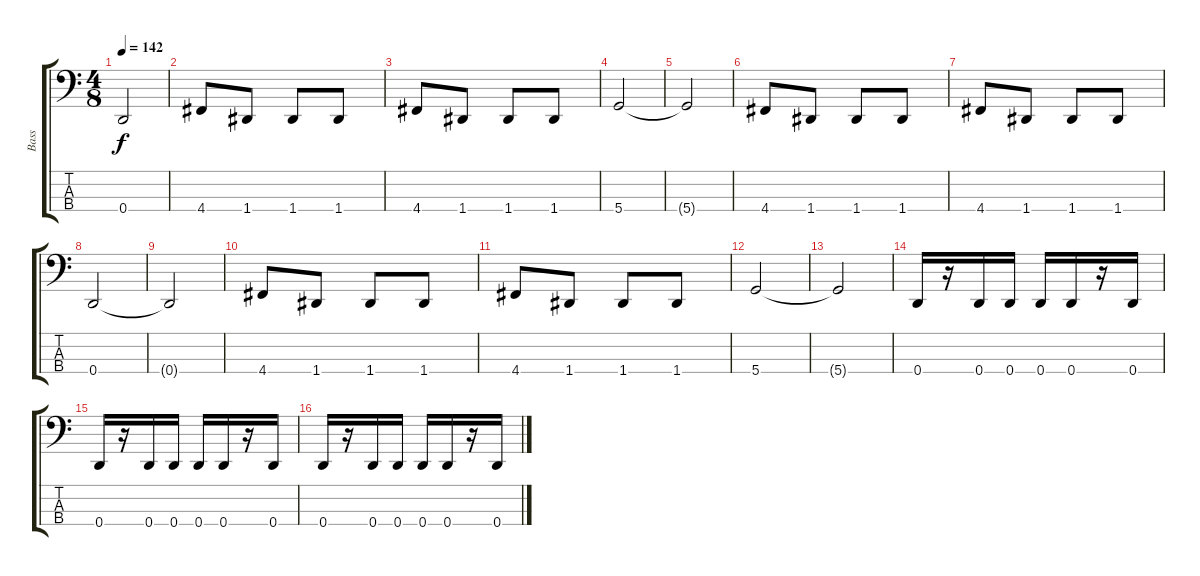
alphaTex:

\track ("Bass" "Bass") {instrument electricbassfinger}
\staff {score tabs}
\tuning (G2 D2 A1 D1) {hide}
\ts (4 8)
\tempo 142
\clef f4
\ks c
0.4{t}.2{dy f} |
4.4.8 1.4.8 1.4.8 1.4.8 |
4.4.8 1.4.8 1.4.8 1.4.8 |
5.4.2 |
5.4{t}.2 |
4.4.8 1.4.8 1.4.8 1.4.8 |
4.4.8 1.4.8 1.4.8 1.4.8 |
0.4.2 |
0.4{t}.2 |
4.4.8 1.4.8 1.4.8 1.4.8 |
4.4.8 1.4.8 1.4.8 1.4.8 |
5.4.2 |
5.4{t}.2 |
0.4.16 r.16 0.4.16 0.4.16 0.4.16 0.4.16 r.16 0.4.16 |
0.4.16 r.16 0.4.16 0.4.16 0.4.16 0.4.16 r.16 0.4.16 |
0.4.16 r.16 0.4.16 0.4.16 0.4.16 0.4.16 r.16 0.4.16
